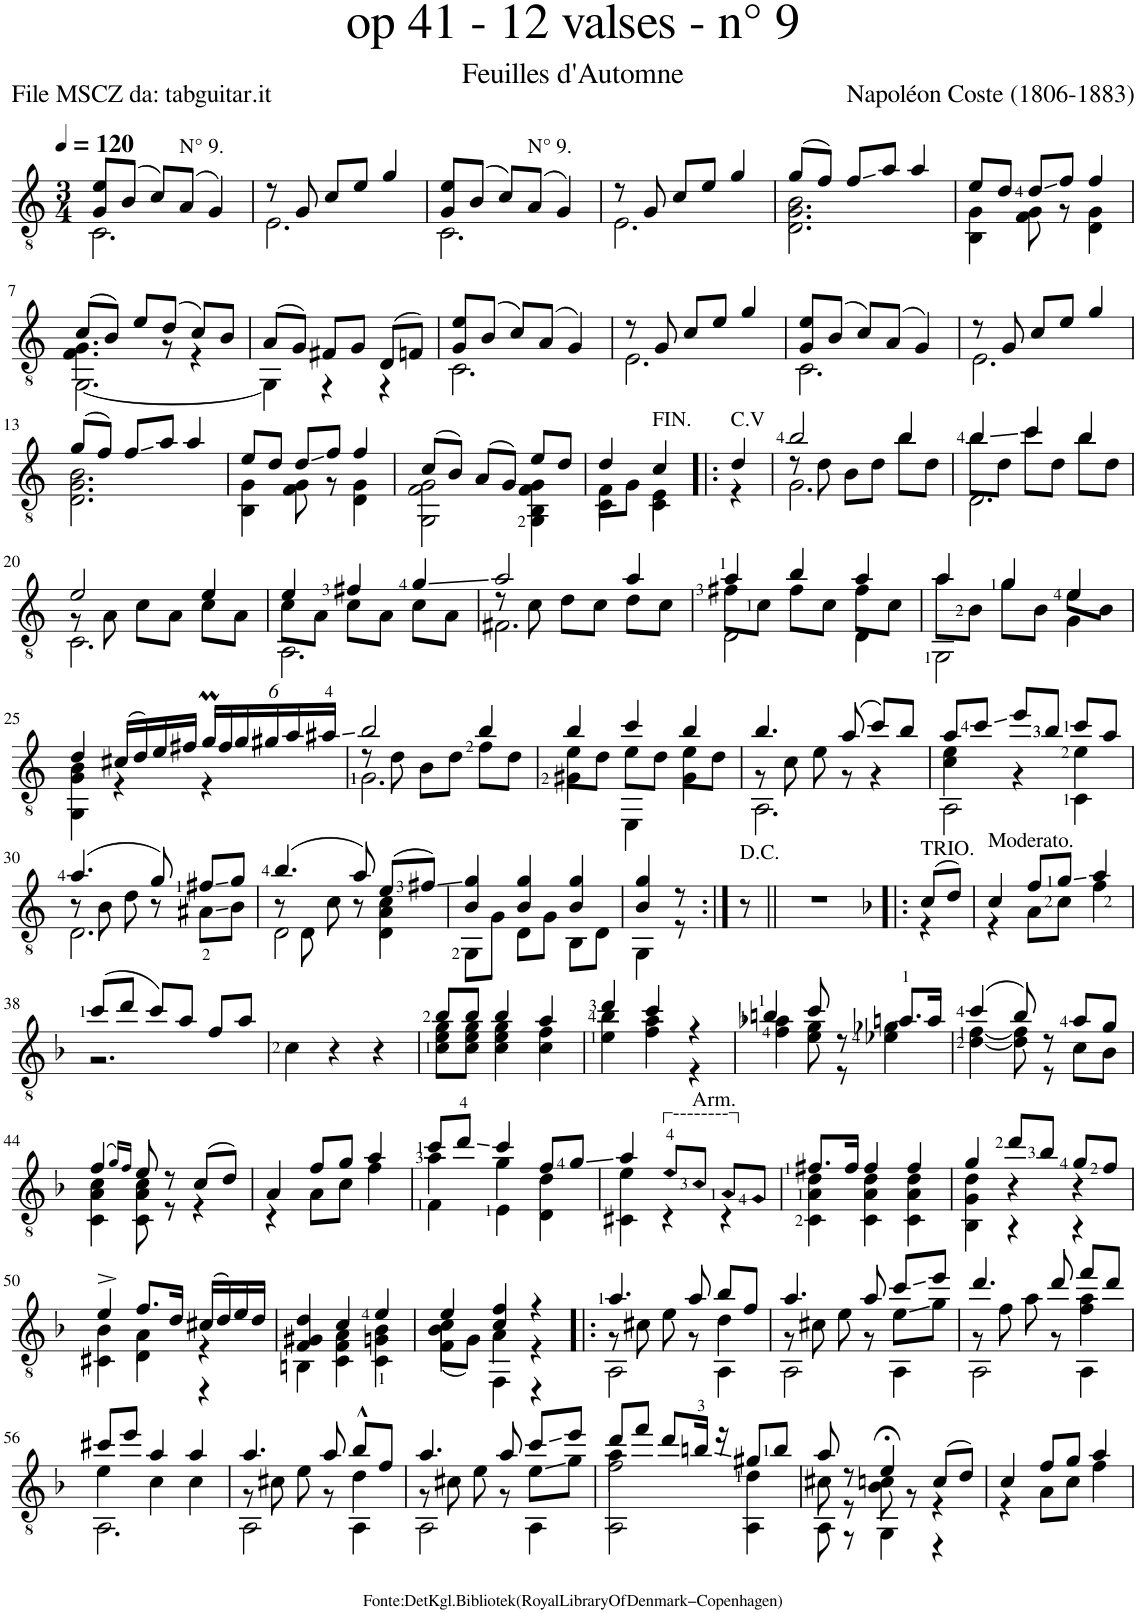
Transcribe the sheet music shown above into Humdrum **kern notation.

**kern
*part1
*staff1
*I"Guitar
*I'Guit.
*clefGv2
*k[]
*M3/4
*MM120
=1
*^
8G/ 8e/L	2.C\
(8B/J	.
8c/L)	.
!LO:TX:a:t=N° 9.	!
(8A/J	.
4G/)	.
=2	=2
8r	2.E\
8G/	.
8c/L	.
8e/J	.
4g/	.
=3	=3
8G/ 8e/L	2.C\
(8B/J	.
8c/L)	.
!LO:TX:a:t=N° 9.	!
(8A/J	.
4G/)	.
=4	=4
8r	2.E\
8G/	.
8c/L	.
8e/J	.
4g/	.
=5	=5
(8g/L	2.D\ 2.G\ 2.B\
8f/J)	.
8f/L	.
8a/J	.
4a/	.
=6	=6
8e/L	4BB\ 4G\
8d/J	.
8d/L	8F\ 8G\
8f/J	8r
4f/	4D\ 4G\
!!LO:LB:g=z	!!
=7	=7
*	*^
(8c/L	4.F\ 4.G\	[2.GG\
8B/J)	.	.
8e/L	.	.
(8d/J	8r	.
8c/L)	4r	.
8B/J	.	.
*	*v	*v
=8	=8
(8A/L	4GG\]
8G/J)	.
8F#X/L	4r
8G/J	.
(8D/L	4r
8Fn/J)	.
=9	=9
8G/ 8e/L	2.C\
(8B/J	.
8c/L)	.
(8A/J	.
4G/)	.
=10	=10
8r	2.E\
8G/	.
8c/L	.
8e/J	.
4g/	.
=11	=11
8G/ 8e/L	2.C\
(8B/J	.
8c/L)	.
(8A/J	.
4G/)	.
=12	=12
8r	2.E\
8G/	.
8c/L	.
8e/J	.
4g/	.
!!LO:LB:g=z	!!
=13	=13
(8g/L	2.D\ 2.G\ 2.B\
8f/J)	.
8f/L	.
8a/J	.
4a/	.
=14	=14
8e/L	4BB\ 4G\
8d/J	.
8d/L	8F\ 8G\
8f/J	8r
4f/	4D\ 4G\
=15	=15
(8c/L	2GG\ 2F\ 2G\
8B/J)	.
(8A/L	.
8G/J)	.
8e/L	4GG\ 4BB\ 4F\ 4G\
8d/J	.
=16	=16
*	*^
4d/	8F\L	4C\
.	8G\J	.
!LO:TX:a:t=FIN.	!	!
4c/	4E\	4C\
=17!|:	=17!|:	=17!|:
!LO:TX:a:t=C.V	!	!
*	*v	*v
4d/	4r
=18	=18
*	*^
2b/	8r	2.G\
.	8d\	.
.	8B\L	.
.	8d\J	.
4b/	8b\L	.
.	8d\J	.
=19	=19	=19
4b/	8b\L	2.D\
.	8d\J	.
4cc/	8cc\L	.
.	8d\J	.
4b/	8b\L	.
.	8d\J	.
!!LO:LB:g=z	!!	!!
=20	=20	=20
2e/	8r	2.C\
.	8A\	.
.	8c\L	.
.	8A\J	.
4e/	8c\L	.
.	8A\J	.
=21	=21	=21
4e/	8c\L	2.AA\
.	8A\J	.
4f#X/	8c\L	.
.	8A\J	.
4g/	8c\L	.
.	8A\J	.
=22	=22	=22
2a/	8r	2.F#X\
.	8c\	.
.	8d\L	.
.	8c\J	.
4a/	8d\L	.
.	8c\J	.
=23	=23	=23
4a/	8f#X\L	2D\
.	8c\J	.
4b/	8f#\L	.
.	8c\J	.
4a/	8f#\L	4D\
.	8c\J	.
=24	=24	=24
4a/	8a\L	2GG\
.	8B\J	.
4g/	8g\L	.
.	8B\J	.
4e/	8e\L	4G\
.	8B\J	.
*	*v	*v
!!LO:LB:g=z
=25	=25
4d/	4GG\ 4G\ 4B\
(16c#X/LL	4r
16d/)	.
16e/	.
16f#X/JJ	.
*Xbrackettup	*
24gM/LL	4r
24f#/	.
24g/	.
24g#X/	.
24a/	.
24a#X/JJ	.
=26	=26
*	*^
2b/	8r	2.G\
.	8d\	.
.	8B\L	.
.	8d\J	.
4b/	8f\L	.
.	8d\J	.
=27	=27	=27
4b/	8e\L	4G#X\
.	8d\J	.
4cc/	8e\L	4EE\
.	8d\J	.
4b/	8e\L	4G#\
.	8d\J	.
=28	=28	=28
4.b/	8r	2.AA\
.	8c\	.
.	8e\	.
(8a/	8r	.
8cc/L)	4r	.
8b/J	.	.
=29	=29	=29
8a/L	4c\ 4e\	2AA\
8cc/J	.	.
8ee/L	4r	.
8b/J	.	.
8cc/L	4e\	4C\
8a/J	.	.
!!LO:LB:g=z	!!	!!
=30	=30	=30
(4.a/	8r	2.D\
.	8B\	.
.	8d\	.
8g/)	8r	.
8f#X/L	8A#X\L	.
8g/J	8B\J	.
=31	=31	=31
(4.b/	8r	2D\
.	8D\	.
.	8c\	.
8a/)	8r	.
(8e/L	4A\ 4c\	4D\
8f#X/J)	.	.
*	*v	*v
=32	=32
4B/ 4g/	8GG\L
.	8G\J
4B/ 4g/	8D\L
.	8G\J
4B/ 4g/	8BB\L
.	8D\J
=33	=33
4B/ 4g/	4GG\
8r	8r
*v	*v
=34:|!
8r
=35||
2.r
=36!|:
*k[b-]
*^
!LO:TX:a:t=TRIO.	!
(8c/L	4r
8d/J)	.
=37	=37
!LO:TX:a:t=Moderato.	!
4c/	4r
8f/L	8A\L
8g/J	8c\J
4a/	4f\
!!LO:LB:g=z	!!
=38	=38
(8cc/L	2.r
8dd/J	.
8cc/L)	.
8a/J	.
8f/L	.
8a/J	.
*v	*v
=39
4c\
4r
4r
=40
*^
8b-/L	8c\ 8e\ 8g\L
8b-/J	8c\ 8e\ 8g\J
4b-/	4c\ 4e\ 4g\
4a/	4c\ 4f\
=41	=41
4dd/	4e\ 4b-\
4cc/	4f\ 4a\
4r	4r
=42	=42
4bn/	4f\ 4a-X\
8cc/	8e\ 8g\
8r	8r
8.an/L	4e-X\ 4g-X\
16a/Jk	.
=43	=43
(4cc/	[4d\ [4f\
8b-/)	8d\] 8f\]
8r	8r
8a/L	8c\L
8g/J	8B-\J
!!LO:LB:g=z	!!
=44	=44
(4f/	4C\ 4A\ 4c\
16qg/LL)	.
16qf/JJ	.
8e/	8C\ 8A\ 8c\
8r	8r
(8c/L	4r
8d/J)	.
=45	=45
4A/	4r
8f/L	8A\L
8g/J	8c\J
4a/	4f\
=46	=46
*	*^
8cc/L	4a\	4F\
8dd/J	.	.
4cc/	4g\	4E\
8f/L	4d\	4D\
8g/J	.	.
*	*v	*v
=47	=47
4a/	4C#X\ 4e\
!LO:TX:a:t=┌--------┐	!
8e/L	4r
!LO:TX:a:t=Arm.	!
8c/J	.
8A/L	4r
8G/J	.
=48	=48
8.f#X/L	4C\ 4A\ 4d\
16f#/Jk	.
4f#/	4C\ 4A\ 4d\
4f#/	4C\ 4A\ 4d\
=49	=49
*	*^
4g/	4G\ 4d\	4BB-\
8dd/L	4r	4r
8b-/J	.	.
8g/L	4r	4r
8f/J	.	.
!!LO:LB:g=z	!!	!!
=50	=50	=50
4e^/	4B-\	4C#X\
8.f/L	4A\	4D\
16d/Jk	.	.
(16c#X/LL	4r	4r
16d/)	.	.
16e/	.	.
16d/JJ	.	.
*	*v	*v
=51	=51
4F/ 4G#X/ 4d/	4BBn\
4c/	4C\ 4F\ 4A\
4e/	4C\ 4Gn\ 4B-\
=52	=52
*	*^
4e/	4F\ 4c\	(8B-\L
.	.	8G\J)
4c/ 4f/	4FF\	4A\
4r	4r	4r
=53!|:	=53!|:	=53!|:
4.a/	8r	2AA\
.	8c#X\	.
.	8e\	.
8a/	8r	.
8b-/L	4d\	4AA\
8f/J	.	.
=54	=54	=54
4.a/	8r	2AA\
.	8c#X\	.
.	8e\	.
8a/	8r	.
8cc/L	8e\L	4AA\
8ee/J	8g\J	.
=55	=55	=55
4.dd/	8r	2AA\
.	8f\	.
.	8a\	.
8dd/	8r	.
8ff/L	4f\ 4a\	4AA\
8dd/J	.	.
!!LO:LB:g=z	!!	!!
=56	=56	=56
8cc#X/L	4e\	2.AA\
8ee/J	.	.
4a/	4c\	.
4a/	4c\	.
=57	=57	=57
4.a/	8r	2AA\
.	8c#X\	.
.	8e\	.
8a/	8r	.
8b-^^/L	4d\	4AA\
8f/J	.	.
=58	=58	=58
4.a/	8r	2AA\
.	8c#X\	.
.	8e\	.
8a/	8r	.
8cc/L	8e\L	4AA\
8ee/J	8g\J	.
=59	=59	=59
8dd/L	4a\	2AA\ 2f\
8ff/J	.	.
8dd/L	2ryy	.
16bn/Jk	.	.
16r	.	.
8g#X/L	.	4AA\ 4d\
8b/J	.	.
=60	=60	=60
8a/	8c#X\	8AA\
8r	8r	8r
4e;</	8B-\ 8cn\	4GG\
.	8r	.
(8c/L	4r	4r
8d/J)	.	.
*	*v	*v
=61	=61
4c/	4r
8f/L	8A\L
8g/J	8c\J
4a/	4f\
*v	*v
=
*-
